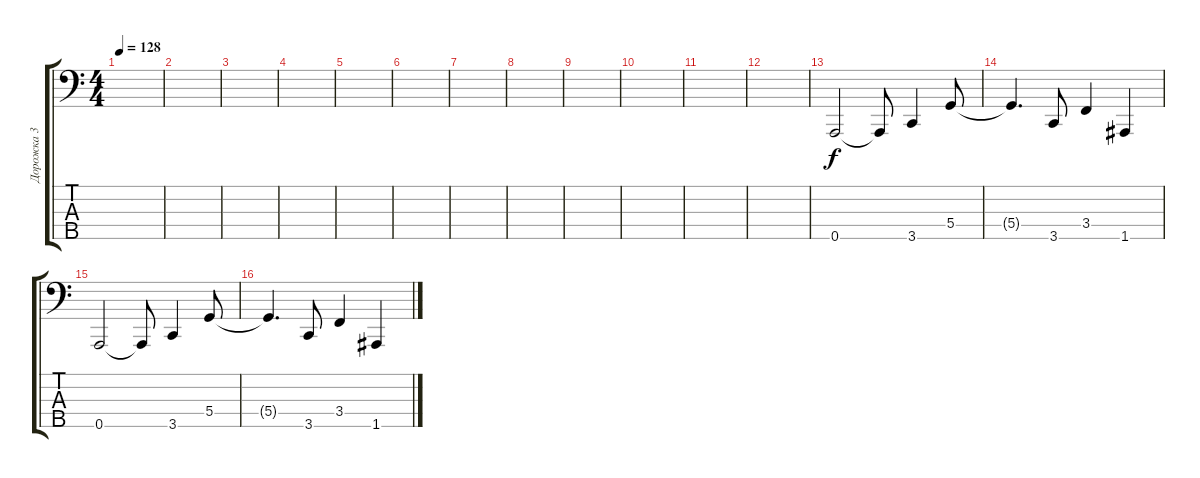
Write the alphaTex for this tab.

\track ("Дорожка 3" "Дорожка 3") {instrument electricbassfinger}
\staff {score tabs}
\tuning (F2 C2 G1 D1 A0) {hide}
\ts (4 4)
\tempo 128
\clef f4
\ks c
|
|
|
|
|
|
|
|
|
|
|
|
0.5.2 0.5{t}.8 3.5.4 5.4.8 |
5.4{t}.4{d} 3.5.8 3.4.4 1.5.4 |
0.5.2 0.5{t}.8 3.5.4 5.4.8 |
5.4{t}.4{d} 3.5.8 3.4.4 1.5.4
